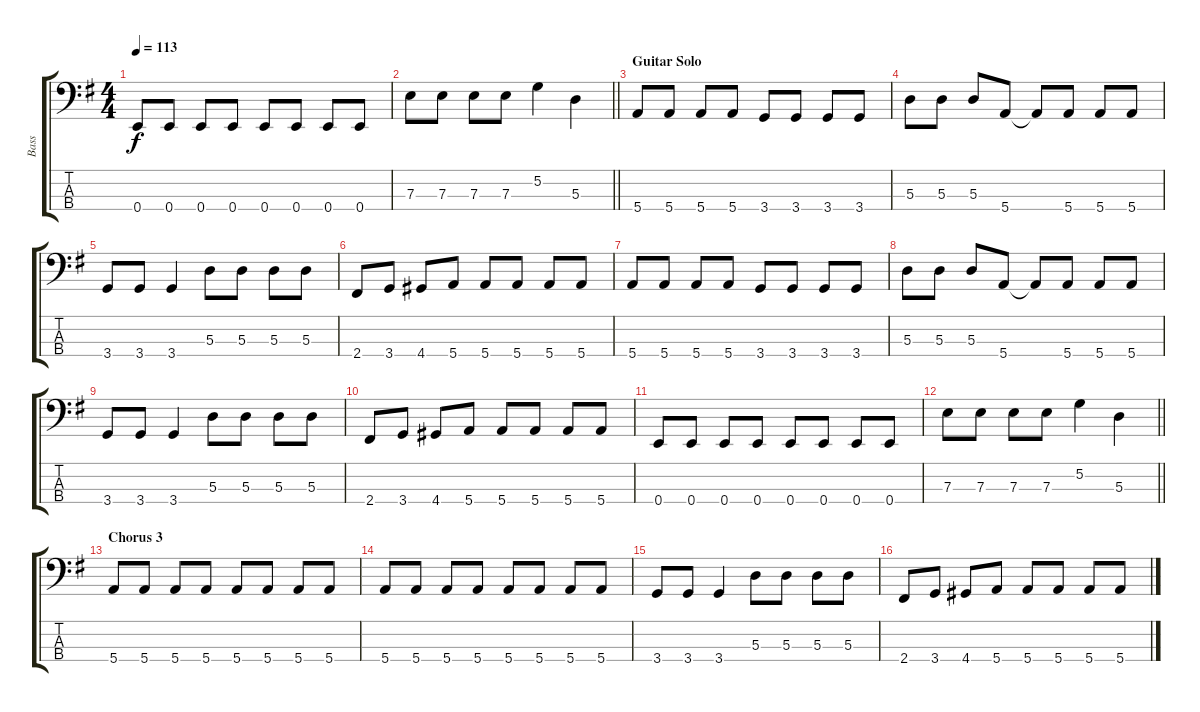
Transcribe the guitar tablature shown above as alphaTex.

\track ("Bass" "Bass") {instrument electricbassfinger}
\staff {score tabs}
\tuning (G2 D2 A1 E1) {hide}
\ts (4 4)
\tempo 113
\clef f4
\ks g
0.4.8{dy f} 0.4.8 0.4.8 0.4.8 0.4.8 0.4.8 0.4.8 0.4.8 |
\barLineRight lightlight
7.3.8 7.3.8 7.3.8 7.3.8 5.2.4 5.3.4 |
\section ("" "Guitar Solo")
5.4.8 5.4.8 5.4.8 5.4.8 3.4.8 3.4.8 3.4.8 3.4.8 |
5.3.8 5.3.8 5.3.8 5.4.8 5.4{t}.8 5.4.8 5.4.8 5.4.8 |
3.4.8 3.4.8 3.4.4 5.3.8 5.3.8 5.3.8 5.3.8 |
2.4.8 3.4.8 4.4.8 5.4.8 5.4.8 5.4.8 5.4.8 5.4.8 |
5.4.8 5.4.8 5.4.8 5.4.8 3.4.8 3.4.8 3.4.8 3.4.8 |
5.3.8 5.3.8 5.3.8 5.4.8 5.4{t}.8 5.4.8 5.4.8 5.4.8 |
3.4.8 3.4.8 3.4.4 5.3.8 5.3.8 5.3.8 5.3.8 |
2.4.8 3.4.8 4.4.8 5.4.8 5.4.8 5.4.8 5.4.8 5.4.8 |
0.4.8 0.4.8 0.4.8 0.4.8 0.4.8 0.4.8 0.4.8 0.4.8 |
\barLineRight lightlight
7.3.8 7.3.8 7.3.8 7.3.8 5.2.4 5.3.4 |
\section ("" "Chorus 3")
5.4.8 5.4.8 5.4.8 5.4.8 5.4.8 5.4.8 5.4.8 5.4.8 |
5.4.8 5.4.8 5.4.8 5.4.8 5.4.8 5.4.8 5.4.8 5.4.8 |
3.4.8 3.4.8 3.4.4 5.3.8 5.3.8 5.3.8 5.3.8 |
2.4.8 3.4.8 4.4.8 5.4.8 5.4.8 5.4.8 5.4.8 5.4.8
